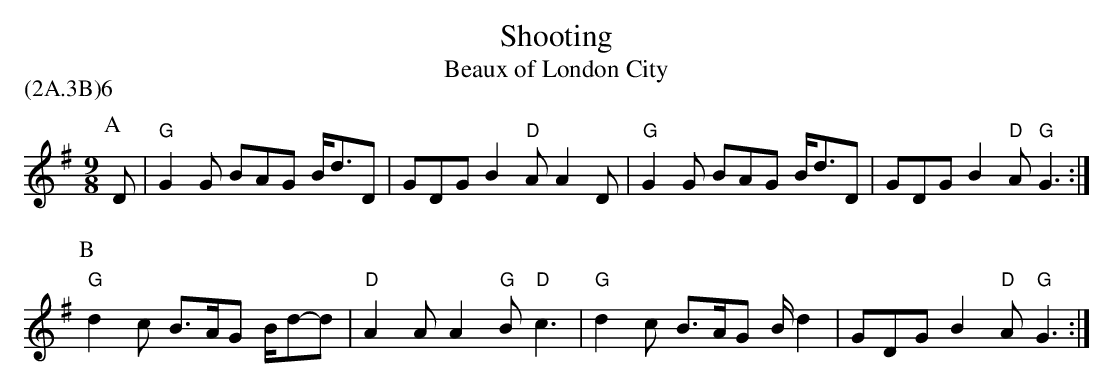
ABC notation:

X:1
T: Shooting
T: Beaux of London City
M: 9/8
L: 1/8
P: (2A.3B)6
K: G
P: A
D | "G" G2 G BAG B<dD | GDG B2 "D" A A2 D |\
    "G" G2 G BAG B<dD | GDG B2 "D" A "G" G3 :|
P: B
"G" d2 c B>AG B/d-d | "D" A2 A A2 "G" B "D" c3 |\
"G" d2 c B>AG B/ d2 | GDG B2 "D" A "G" G3 :|
